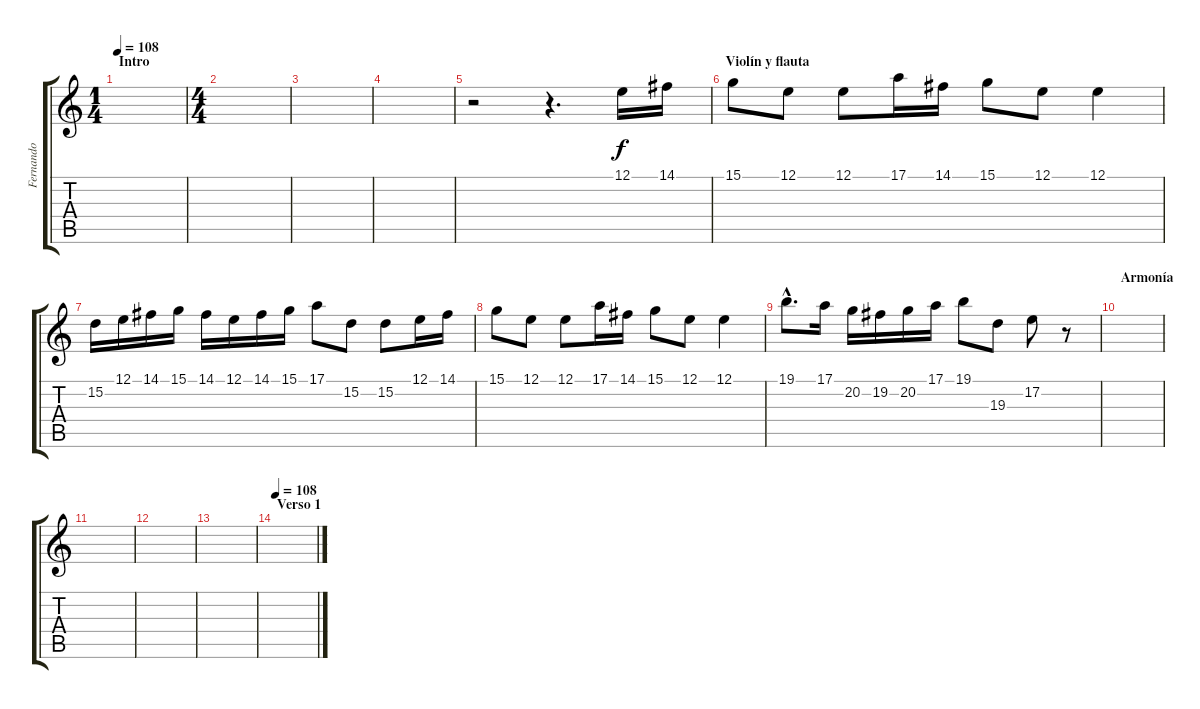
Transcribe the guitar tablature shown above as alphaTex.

\track ("Fernando" "Fernando") {instrument flute}
\staff {score tabs}
\tuning (E4 B3 G3 D3 A2 E2) {hide}
\ts (1 4)
\section ("" "Intro")
\tempo 108
\clef g2
\ks c
|
\ts (4 4)
|
|
|
r.2 r.4{d} 12.1.16 14.1.16 |
\section ("" "Violín y flauta")
15.1.8 12.1.8 12.1.8 17.1.16 14.1.16 15.1.8 12.1.8 12.1.4 |
15.2.16 12.1.16 14.1.16 15.1.16 14.1.16 12.1.16 14.1.16 15.1.16 17.1.8 15.2.8 15.2.8 12.1.16 14.1.16 |
15.1.8 12.1.8 12.1.8 17.1.16 14.1.16 15.1.8 12.1.8 12.1.4 |
19.1{hac}.8{d} 17.1.16 20.2.16 19.2.16 20.2.16 17.1.16 19.1.8 19.3.8 17.2.8 r.8 |
\section ("" "Armonía")
|
|
|
|
\section ("" "Verso 1")
\tempo 108
